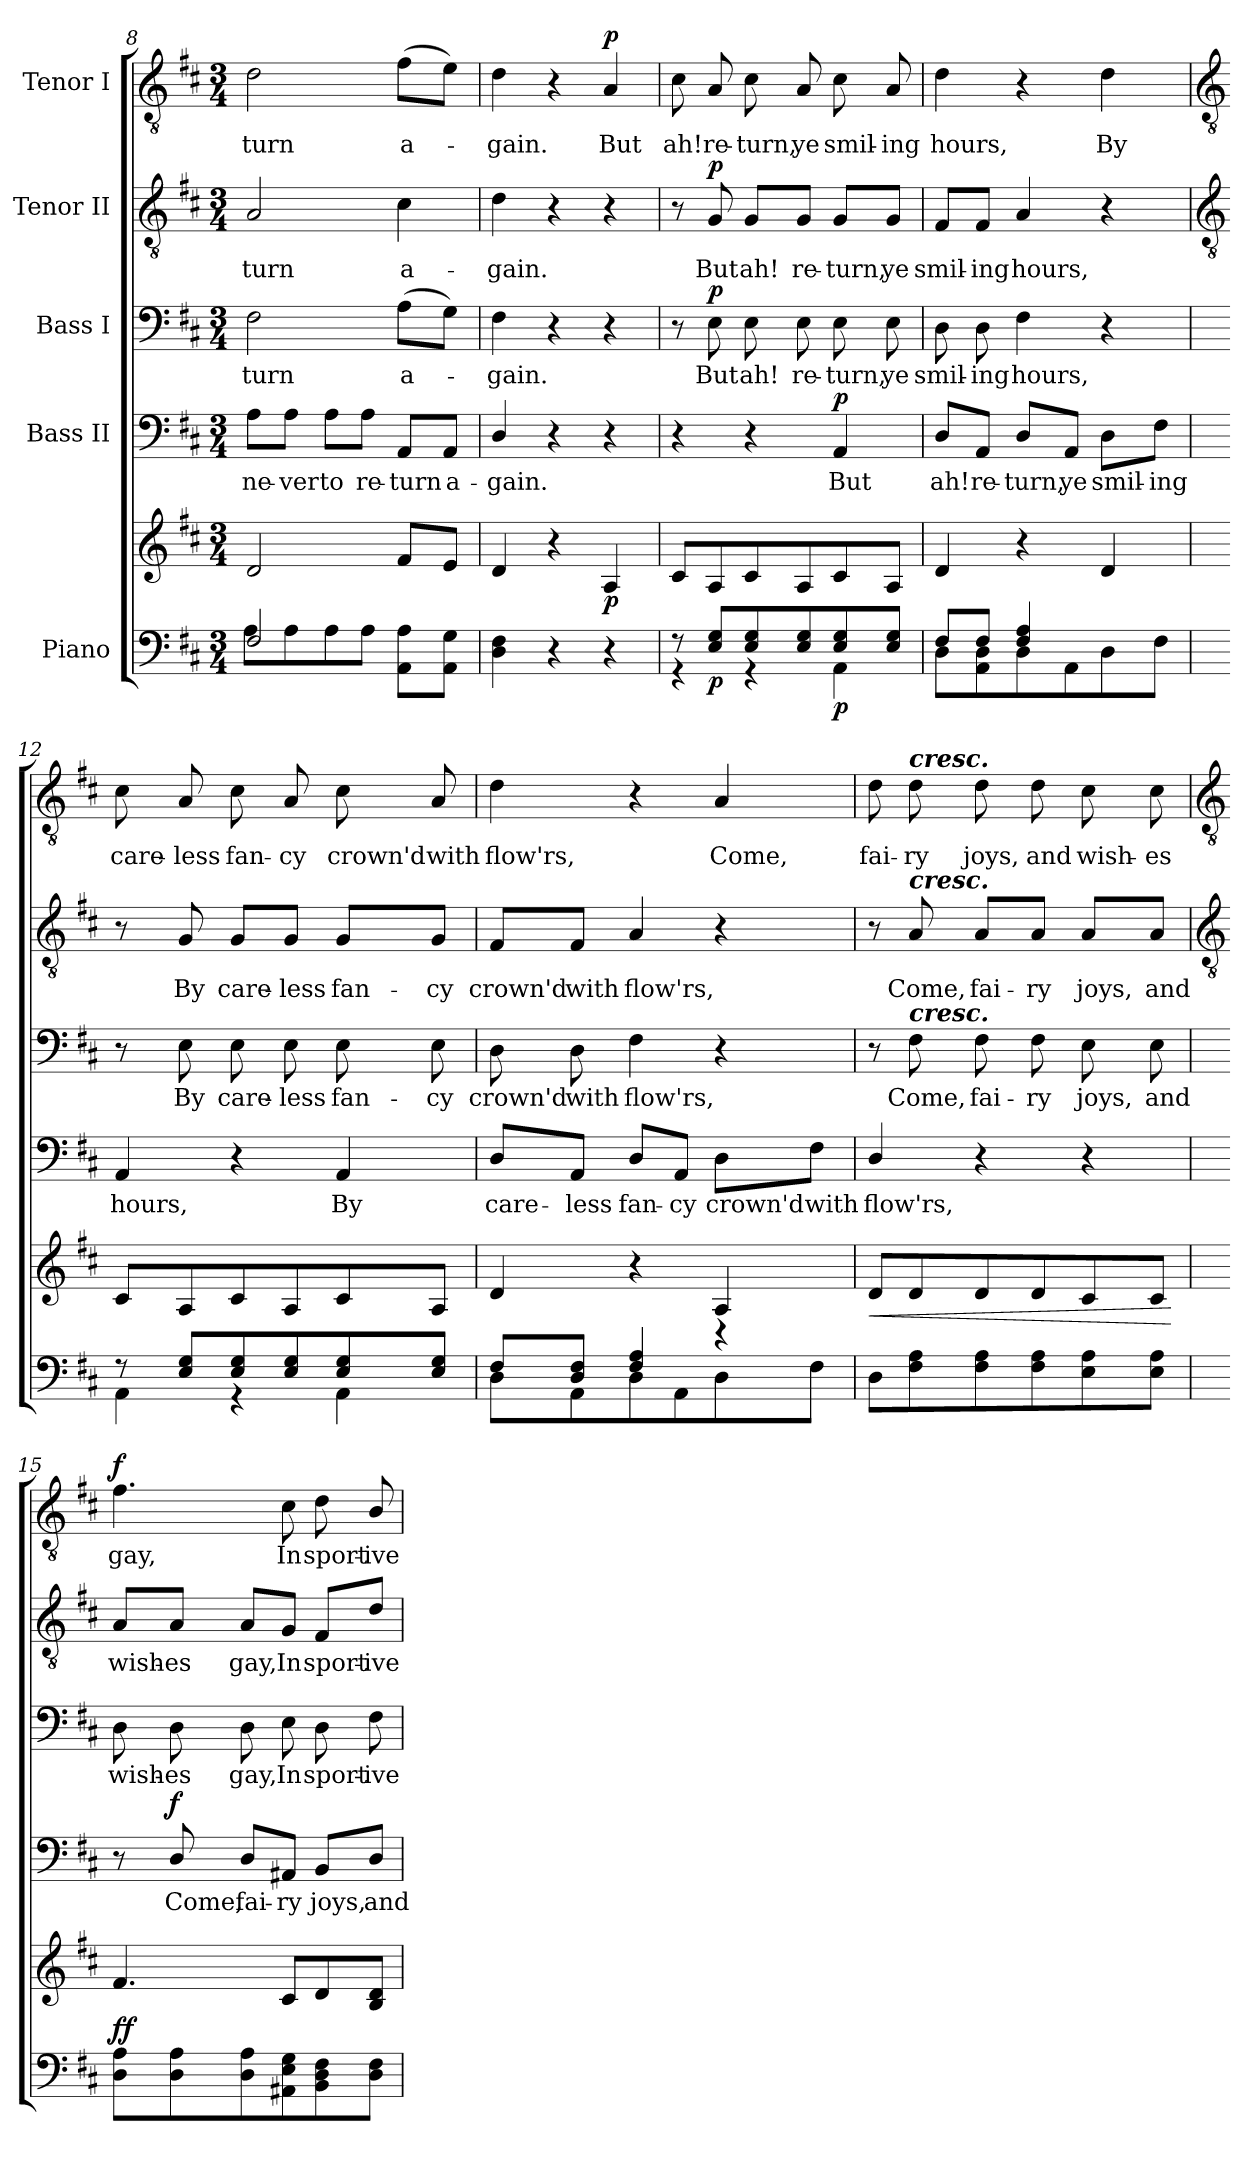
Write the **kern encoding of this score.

**kern	**kern	**dynam	**kern	**text	**dynam	**kern	**text	**dynam	**kern	**text	**dynam	**kern	**text	**dynam
*part5	*part5	*part5	*part4	*part4	*part4	*part3	*part3	*part3	*part2	*part2	*part2	*part1	*part1	*part1
*staff6	*staff5	*staff5/6	*staff4	*staff4	*staff4	*staff3	*staff3	*staff3	*staff2	*staff2	*staff2	*staff1	*staff1	*staff1
*I"Piano	*	*	*I"Bass II	*	*	*I"Bass I	*	*	*I"Tenor II	*	*	*I"Tenor I	*	*
!!LO:LB:g=z
*clefF4	*clefG2	*	*clefF4	*	*	*clefF4	*	*	*clefGv2	*	*	*clefGv2	*	*
*k[f#c#]	*k[f#c#]	*	*k[f#c#]	*	*	*k[f#c#]	*	*	*k[f#c#]	*	*	*k[f#c#]	*	*
*D:	*D:	*	*D:	*	*	*D:	*	*	*D:	*	*	*D:	*	*
*M3/4	*M3/4	*	*M3/4	*	*	*M3/4	*	*	*M3/4	*	*	*M3/4	*	*
=8	=8	=8	=8	=8	=8	=8	=8	=8	=8	=8	=8	=8	=8	=8
*^	*	*	*	*	*	*	*	*	*	*	*	*	*	*
!	!	!	!	!	!LO:LY:b	!	!	!LO:LY:b	!	!	!LO:LY:b	!	!	!LO:LY:b	!
2F#/	8A\L	2d	.	8A\L	ne-	.	2F#	-turn	.	2A	-turn	.	2d	-turn	.
!	!	!	!	!	!LO:LY:b	!	!	!	!	!	!	!	!	!	!
.	8A\	.	.	8A\J	-ver	.	.	.	.	.	.	.	.	.	.
!	!	!	!	!	!LO:LY:b	!	!	!	!	!	!	!	!	!	!
.	8A\	.	.	8A\L	to	.	.	.	.	.	.	.	.	.	.
!	!	!	!	!	!LO:LY:b	!	!	!	!	!	!	!	!	!	!
.	8A\J	.	.	8A\J	re-	.	.	.	.	.	.	.	.	.	.
!	!	!	!	!	!LO:LY:b	!	!	!LO:LY:b	!	!	!LO:LY:b	!	!	!LO:LY:b	!
8AA\ 8A\L	4ryy	8f#L	.	8AA/L	-turn	.	(>8AL	a-	.	4c#	a-	.	(>8f#L	a-	.
!	!	!	!	!	!LO:LY:b	!	!	!	!	!	!	!	!	!	!
8AA\ 8G\J	.	8eJ	.	8AA/J	a-	.	8GJ)	.	.	.	.	.	8eJ)	.	.
=9	=9	=9	=9	=9	=9	=9	=9	=9	=9	=9	=9	=9	=9	=9	=9
!	!	!	!	!	!LO:LY:b	!	!	!LO:LY:b	!	!	!LO:LY:b	!	!	!LO:LY:b	!
4D\ 4F#\	2ryy	4d	.	4D/	-gain.	.	4F#	gain.	.	4d	-gain.	.	4d	gain.	.
4r	.	4r	.	4r	.	.	4r	.	.	4r	.	.	4r	.	.
!	!	!	!LO:DY:b	!	!	!	!	!	!	!	!	!	!	!LO:LY:b	!LO:DY:b
4r	4ryy	4A	p	4r	.	.	4r	.	.	4r	.	.	4A	But	p
=10	=10	=10	=10	=10	=10	=10	=10	=10	=10	=10	=10	=10	=10	=10	=10
!	!	!	!	!	!	!	!	!	!	!	!	!	!	!LO:LY:b	!
8r	4r	8c#L	.	4r	.	.	8r	.	.	8r	.	.	8c#	ah!	.
!	!	!	!LO:DY:b=2	!	!	!	!	!LO:LY:b	!LO:DY:b	!	!LO:LY:b	!LO:DY:b	!	!LO:LY:b	!
8E/ 8G/L	.	8A	p	.	.	.	8E	But	p	8G	But	p	8A	re-	.
!	!	!	!	!	!	!	!	!LO:LY:b	!	!	!LO:LY:b	!	!	!LO:LY:b	!
8E/ 8G/	4r	8c#	.	4r	.	.	8E	ah!	.	8G/L	ah!	.	8c#	-turn,	.
!	!	!	!	!	!	!	!	!LO:LY:b	!	!	!LO:LY:b	!	!	!LO:LY:b	!
8E/ 8G/	.	8A	.	.	.	.	8E	re-	.	8G/J	re-	.	8A	ye	.
!	!	!	!LO:DY:b=2	!	!LO:LY:b	!LO:DY:b	!	!LO:LY:b	!	!	!LO:LY:b	!	!	!LO:LY:b	!
8E/ 8G/	4AA\	8c#	p	4AA	But	p	8E	-turn,	.	8G/L	-turn,	.	8c#	smil-	.
!	!	!	!	!	!	!	!	!LO:LY:b	!	!	!LO:LY:b	!	!	!LO:LY:b	!
8E/ 8G/J	.	8AJ	.	.	.	.	8E	ye	.	8G/J	ye	.	8A	-ing	.
=11	=11	=11	=11	=11	=11	=11	=11	=11	=11	=11	=11	=11	=11	=11	=11
!	!	!	!	!	!LO:LY:b	!	!	!LO:LY:b	!	!	!LO:LY:b	!	!	!LO:LY:b	!
8F#/L	8D\L	4d	.	8D/L	ah!	.	8D\	smil-	.	8F#/L	smil-	.	4d	hours,	.
!	!	!	!	!	!LO:LY:b	!	!	!LO:LY:b	!	!	!LO:LY:b	!	!	!	!
8F#/J	8AA\ 8D\	.	.	8AA/J	re-	.	8D\	-ing	.	8F#/J	-ing	.	.	.	.
!	!	!	!	!	!LO:LY:b	!	!	!LO:LY:b	!	!	!LO:LY:b	!	!	!	!
4F#/ 4A/	8D\	4r	.	8D/L	-turn,	.	4F#	hours,	.	4A	hours,	.	4r	.	.
!	!	!	!	!	!LO:LY:b	!	!	!	!	!	!	!	!	!	!
.	8AA\	.	.	8AA/J	ye	.	.	.	.	.	.	.	.	.	.
!	!	!	!	!	!LO:LY:b	!	!	!	!	!	!	!	!	!LO:LY:b	!
4ryy	8D\	4d	.	8D\L	smil-	.	4r	.	.	4r	.	.	4d	By	.
!	!	!	!	!	!LO:LY:b	!	!	!	!	!	!	!	!	!	!
.	8F#\J	.	.	8F#\J	-ing	.	.	.	.	.	.	.	.	.	.
!!LO:LB:g=z
=12	=12	=12	=12	=12	=12	=12	=12	=12	=12	=12	=12	=12	=12	=12	=12
*	*	*	*	*	*	*	*	*	*	*clefGv2	*	*	*clefGv2	*	*
!	!	!	!	!	!LO:LY:b	!	!	!	!	!	!	!	!	!LO:LY:b	!
8r	4AA\	8c#L	.	4AA	hours,	.	8r	.	.	8r	.	.	8c#	care-	.
!	!	!	!	!	!	!	!	!LO:LY:b	!	!	!LO:LY:b	!	!	!LO:LY:b	!
8E/ 8G/L	.	8A	.	.	.	.	8E	By	.	8G	By	.	8A	-less	.
!	!	!	!	!	!	!	!	!LO:LY:b	!	!	!LO:LY:b	!	!	!LO:LY:b	!
8E/ 8G/	4r	8c#	.	4r	.	.	8E	care-	.	8G/L	care-	.	8c#	fan-	.
!	!	!	!	!	!	!	!	!LO:LY:b	!	!	!LO:LY:b	!	!	!LO:LY:b	!
8E/ 8G/	.	8A	.	.	.	.	8E	-less	.	8G/J	-less	.	8A	-cy	.
!	!	!	!	!	!LO:LY:b	!	!	!LO:LY:b	!	!	!LO:LY:b	!	!	!LO:LY:b	!
8E/ 8G/	4AA\	8c#	.	4AA	By	.	8E	fan-	.	8G/L	fan-	.	8c#	crown'd	.
!	!	!	!	!	!	!	!	!LO:LY:b	!	!	!LO:LY:b	!	!	!LO:LY:b	!
8E/ 8G/J	.	8AJ	.	.	.	.	8E	-cy	.	8G/J	-cy	.	8A	with	.
=13	=13	=13	=13	=13	=13	=13	=13	=13	=13	=13	=13	=13	=13	=13	=13
!	!	!	!	!	!LO:LY:b	!	!	!LO:LY:b	!	!	!LO:LY:b	!	!	!LO:LY:b	!
8F#/L	8D\L	4d	.	8D/L	care-	.	8D\	crown'd	.	8F#/L	crown'd	.	4d	flow'rs,	.
!	!	!	!	!	!LO:LY:b	!	!	!LO:LY:b	!	!	!LO:LY:b	!	!	!	!
8D/ 8F#/J	8AA\	.	.	8AA/J	-less	.	8D\	with	.	8F#/J	with	.	.	.	.
!	!	!	!	!	!LO:LY:b	!	!	!LO:LY:b	!	!	!LO:LY:b	!	!	!	!
4F#/ 4A/	8D\	4r	.	8D/L	fan-	.	4F#	flow'rs,	.	4A	flow'rs,	.	4r	.	.
!	!	!	!	!	!LO:LY:b	!	!	!	!	!	!	!	!	!	!
.	8AA\	.	.	8AA/J	-cy	.	.	.	.	.	.	.	.	.	.
!	!	!	!	!	!LO:LY:b	!	!	!	!	!	!	!	!	!LO:LY:b	!
4r	8D\	4A	.	8D\L	crown'd	.	4r	.	.	4r	.	.	4A	Come,	.
!	!	!	!	!	!LO:LY:b	!	!	!	!	!	!	!	!	!	!
.	8F#\J	.	.	8F#\J	with	.	.	.	.	.	.	.	.	.	.
=14	=14	=14	=14	=14	=14	=14	=14	=14	=14	=14	=14	=14	=14	=14	=14
!	!	!	!LO:HP:b	!	!LO:LY:b	!	!	!	!	!	!	!	!	!LO:LY:b	!
8D\L	2ryy	8dL	<	4D/	flow'rs,	.	8r	.	.	8r	.	.	8d	fai-	.
!	!	!	!	!	!	!	!	!	!	!	!	!	!LO:TX:a:Bi:t=cresc.	!	!
!	!	!	!	!	!	!	!	!	!	!LO:TX:a:Bi:t=cresc.	!	!	!	!	!
!	!	!	!	!	!	!	!LO:TX:a:Bi:t=cresc.	!	!	!	!	!	!	!	!
!	!	!	!	!	!	!	!	!LO:LY:b	!	!	!LO:LY:b	!	!	!LO:LY:b	!
8F#\ 8A\	.	8d	.	.	.	.	8F#	Come,	.	8A	Come,	.	8d	-ry	.
!	!	!	!	!	!	!	!	!LO:LY:b	!	!	!LO:LY:b	!	!	!LO:LY:b	!
8F#\ 8A\	.	8d	.	4r	.	.	8F#	fai-	.	8A/L	fai-	.	8d	joys,	.
!	!	!	!	!	!	!	!	!LO:LY:b	!	!	!LO:LY:b	!	!	!LO:LY:b	!
8F#\ 8A\	.	8d	.	.	.	.	8F#	-ry	.	8A/J	-ry	.	8d	and	.
!	!	!	!	!	!	!	!	!LO:LY:b	!	!	!LO:LY:b	!	!	!LO:LY:b	!
8E\ 8A\	4ryy	8c#	.	4r	.	.	8E	joys,	.	8A/L	joys,	.	8c#	wish-	.
!	!	!	!	!	!	!	!	!LO:LY:b	!	!	!LO:LY:b	!	!	!LO:LY:b	!
8E\ 8A\J	.	8c#J	.	.	.	.	8E	and	.	8A/J	and	.	8c#	-es	.
*v	*v	*	*	*	*	*	*	*	*	*	*	*	*	*	*
.	.	[	.	.	.	.	.	.	.	.	.	.	.	.
!!LO:LB:g=z
=15	=15	=15	=15	=15	=15	=15	=15	=15	=15	=15	=15	=15	=15	=15
*	*	*	*	*	*	*	*	*	*clefGv2	*	*	*clefGv2	*	*
!	!	!LO:DY:a=2	!	!	!	!	!LO:LY:b	!	!	!LO:LY:b	!	!	!LO:LY:b	!
!	!	!LO:DY:n=1:b	!	!	!	!	!	!	!	!	!	!	!	!LO:DY:b
8D 8AL	4.f#	f f	8r	.	.	8D\	wish-	.	8A/L	wish-	.	4.f#	gay,	f
!	!	!	!	!LO:LY:b	!LO:DY:b	!	!LO:LY:b	!	!	!LO:LY:b	!	!	!	!
8D 8A	.	.	8D/	Come,	f	8D\	-es	.	8A/J	-es	.	.	.	.
!	!	!	!	!LO:LY:b	!	!	!LO:LY:b	!	!	!LO:LY:b	!	!	!	!
8D 8A	.	.	8D/L	fai-	.	8D\	gay,	.	8A/L	gay,	.	.	.	.
!	!	!	!	!LO:LY:b	!	!	!LO:LY:b	!	!	!LO:LY:b	!	!	!LO:LY:b	!
8AA#X 8E 8G	8c#L	.	8AA#X/J	-ry	.	8E	In	.	8G/J	In	.	8c#	In	.
!	!	!	!	!LO:LY:b	!	!	!LO:LY:b	!	!	!LO:LY:b	!	!	!LO:LY:b	!
8BB 8D 8F#	8d	.	8BB/L	joys,	.	8D\	sport-	.	8F#/L	sport-	.	8d	sport-	.
!	!	!	!	!LO:LY:b	!	!	!LO:LY:b	!	!	!LO:LY:b	!	!	!LO:LY:b	!
8D 8F#J	8B 8dJ	.	8D/J	and	.	8F#	-ive	.	8d/J	-ive	.	8B/	-ive	.
=	=	=	=	=	=	=	=	=	=	=	=	=	=	=
*-	*-	*-	*-	*-	*-	*-	*-	*-	*-	*-	*-	*-	*-	*-
